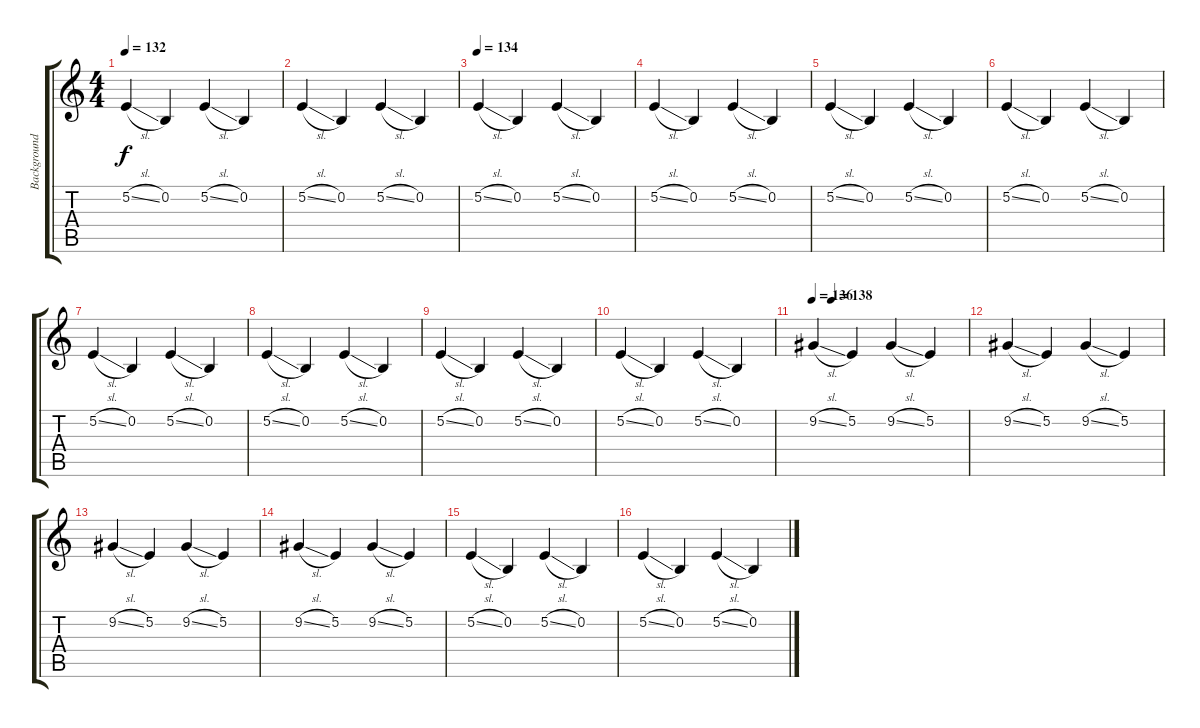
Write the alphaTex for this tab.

\track ("Background Effects" "Background") {instrument synthbrass2}
\staff {score tabs}
\tuning (E4 B3 G3 D3 A2 E2) {hide}
\ts (4 4)
\tempo 132
\clef g2
\ks c
5.2{sl}.4{dy f} 0.2.4 5.2{sl}.4 0.2.4 |
5.2{sl}.4 0.2.4 5.2{sl}.4 0.2.4 |
\tempo 134
5.2{sl}.4 0.2.4 5.2{sl}.4 0.2.4 |
5.2{sl}.4 0.2.4 5.2{sl}.4 0.2.4 |
5.2{sl}.4 0.2.4 5.2{sl}.4 0.2.4 |
5.2{sl}.4 0.2.4 5.2{sl}.4 0.2.4 |
5.2{sl}.4 0.2.4 5.2{sl}.4 0.2.4 |
5.2{sl}.4 0.2.4 5.2{sl}.4 0.2.4 |
5.2{sl}.4 0.2.4 5.2{sl}.4 0.2.4 |
5.2{sl}.4 0.2.4 5.2{sl}.4 0.2.4 |
\tempo 136
\tempo (138 0.125)
9.2{sl}.4{volume 6} 5.2.4 9.2{sl}.4 5.2.4 |
9.2{sl}.4 5.2.4 9.2{sl}.4 5.2.4 |
9.2{sl}.4 5.2.4 9.2{sl}.4 5.2.4 |
9.2{sl}.4 5.2.4 9.2{sl}.4 5.2.4 |
5.2{sl}.4 0.2.4 5.2{sl}.4 0.2.4 |
5.2{sl}.4 0.2.4 5.2{sl}.4 0.2.4
